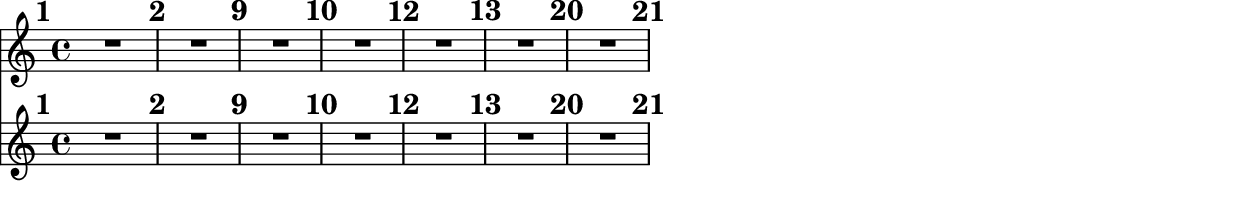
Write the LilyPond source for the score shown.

%% Generated by lilypond-book
%% Options: [exampleindent=10.16\mm,indent=0\mm,line-width=160\mm]
\include "lilypond-book-preamble.ly"


% ****************************************************************
% Start cut-&-pastable-section
% ****************************************************************

#(ly:set-option 'eps-box-padding 3.000000)



\paper {
  indent = 0\mm
  line-width = 160\mm
  % offset the left padding, also add 1mm as lilypond creates cropped
  % images with a little space on the right
  line-width = #(- line-width (* mm  3.000000) (* mm 1))
}

\layout {
  
}





% ****************************************************************
% ly snippet:
% ****************************************************************
\sourcefilename "/home/gub/NewGub/gub/target/linux-x86/src/lilypond-git.sv.gnu.org--lilypond.git-release-unstable/input/regression/mark-tracking-sequence.ly"
\sourcefileline 0
\version "2.23.5"
#(ly:set-option 'warning-as-error #t)

\header {
  texidoc = "The @code{Mark_@/tracking_@/translator} manages one
rehearsal-mark sequence for (potentially) many
@code{Mark_@/engravers}.  The expected marks on both staves are these:
1, 2, 9, 10, 12, 13, 20,@tie{}21."
}

\layout {
  \context {
    \Score
    \remove "Mark_engraver"
    markFormatter = #format-mark-numbers
  }
  \context {
    \Staff
    \consists "Mark_engraver"
  }
}

md = \mark \default
twenty = \set Score.rehearsalMark = 20

<<
  \new Staff { \md R1     R \md     R     R \mark 12 R     R \md     R \md }
  \new Staff {     R1 \md R \mark 9 R \md R \md      R \md R \twenty R \md }
>>



% ****************************************************************
% end ly snippet
% ****************************************************************
